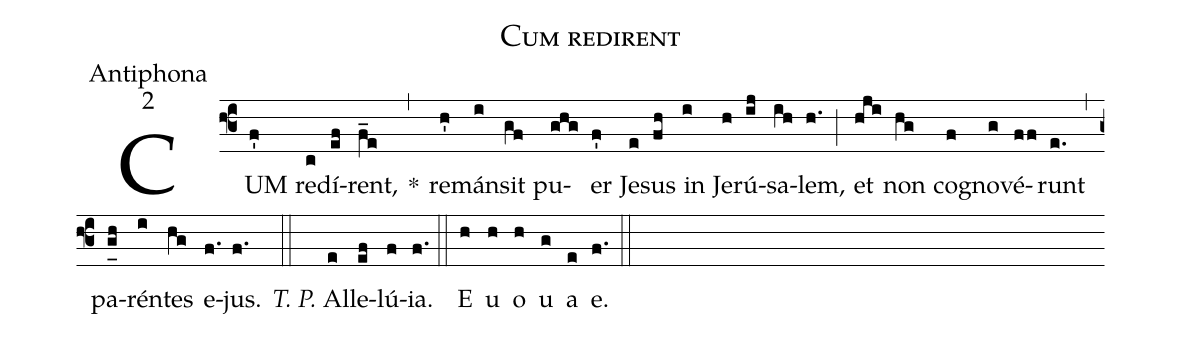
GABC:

name:Cum redirent;
office-part:Antiphona;
mode:2;
%%
(f3) CUM(f') red(c)í(ef)rent,(f_e) *(,) re(h')mán(i)sit(gf) pu(ghg)er(f') Je(e)sus(fh) in(i) Je(h)rú(ij)sa(ih)lem,(h.) (;) et(hji) non(hg) co(f)gno(g)vé(ff)runt(e.) (,) pa(g_[uh:l]h)rén(i)tes(hg) e(f.)jus.(f.) (::) <i>T. P.</i> Al(e)le(ef)lú(f){ia}.(f.) (::) <eu>E(h) u(h) o(h) u(g) a(e) e.</eu>(f.) (::)
